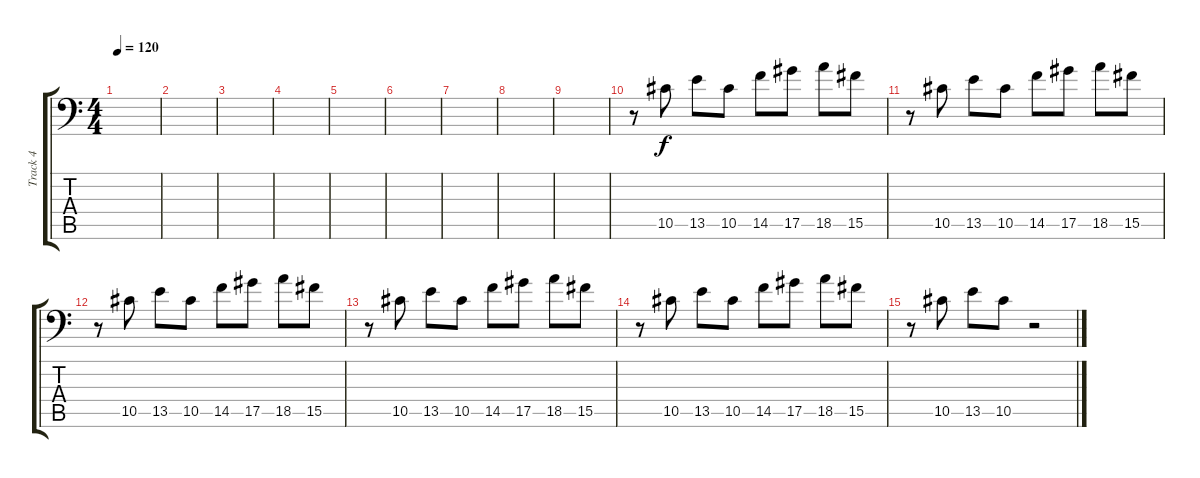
\track ("Track 4" "Track 4") {instrument acousticguitarsteel}
\staff {score tabs}
\tuning (Bb3 F3 Db3 Ab2 Eb2 Bb1) {hide}
\ts (4 4)
\tempo 120
\clef f4
\ks c
|
|
|
|
|
|
|
|
|
r.8 10.5.8 13.5.8 10.5.8 14.5.8 17.5.8 18.5.8 15.5.8 |
r.8 10.5.8 13.5.8 10.5.8 14.5.8 17.5.8 18.5.8 15.5.8 |
r.8 10.5.8 13.5.8 10.5.8 14.5.8 17.5.8 18.5.8 15.5.8 |
r.8 10.5.8 13.5.8 10.5.8 14.5.8 17.5.8 18.5.8 15.5.8 |
r.8 10.5.8 13.5.8 10.5.8 14.5.8 17.5.8 18.5.8 15.5.8 |
r.8 10.5.8 13.5.8 10.5.8 r.2
